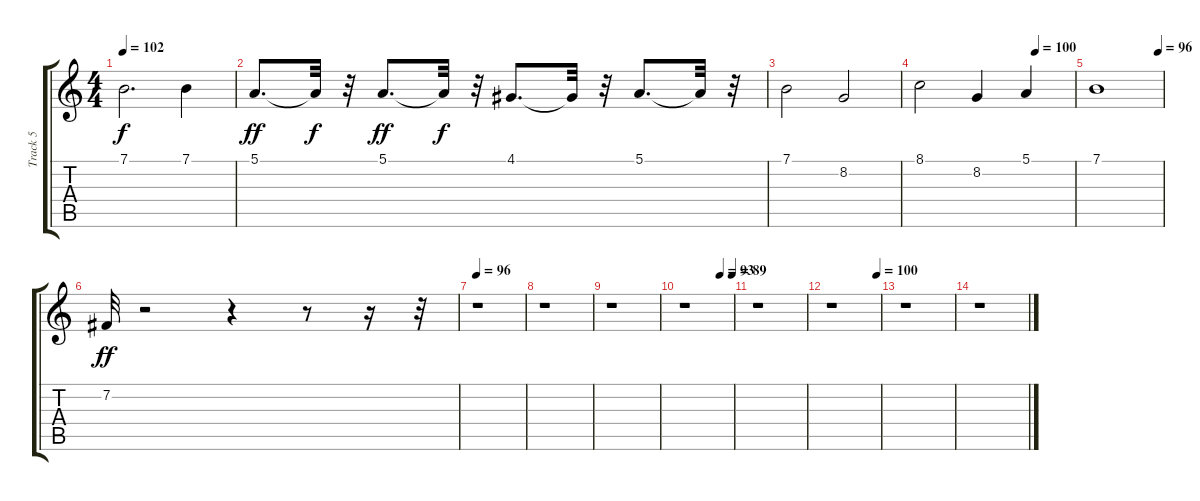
\track ("Track 5" "Track 5") {instrument viola}
\staff {score tabs}
\tuning (E4 B3 G3 D3 A2 E2) {hide}
\ts (4 4)
\tempo 102
\clef g2
\ks c
7.1.2{d dy f} 7.1.4 |
5.1.8{d dy ff} 5.1{t}.32{dy f} r.32 5.1.8{d dy ff} 5.1{t}.32{dy f} r.32 4.1.8{d} 4.1{t}.32 r.32 5.1.8{d} 5.1{t}.32 r.32 |
7.1.2 8.2.2 |
\tempo (100 0.75)
8.1.2 8.2.4 5.1.4 |
\tempo (96 0.9375)
7.1.1 |
7.2.32{dy ff} r.2 r.4 r.8 r.16 r.32 |
\tempo 96
r.1 |
r.1 |
r.1 |
\tempo (93 0.7395833333333334)
\tempo (89 0.9895833333333334)
r.1 |
r.1 |
\tempo (100 0.9375)
r.1 |
r.1 |
r.1
